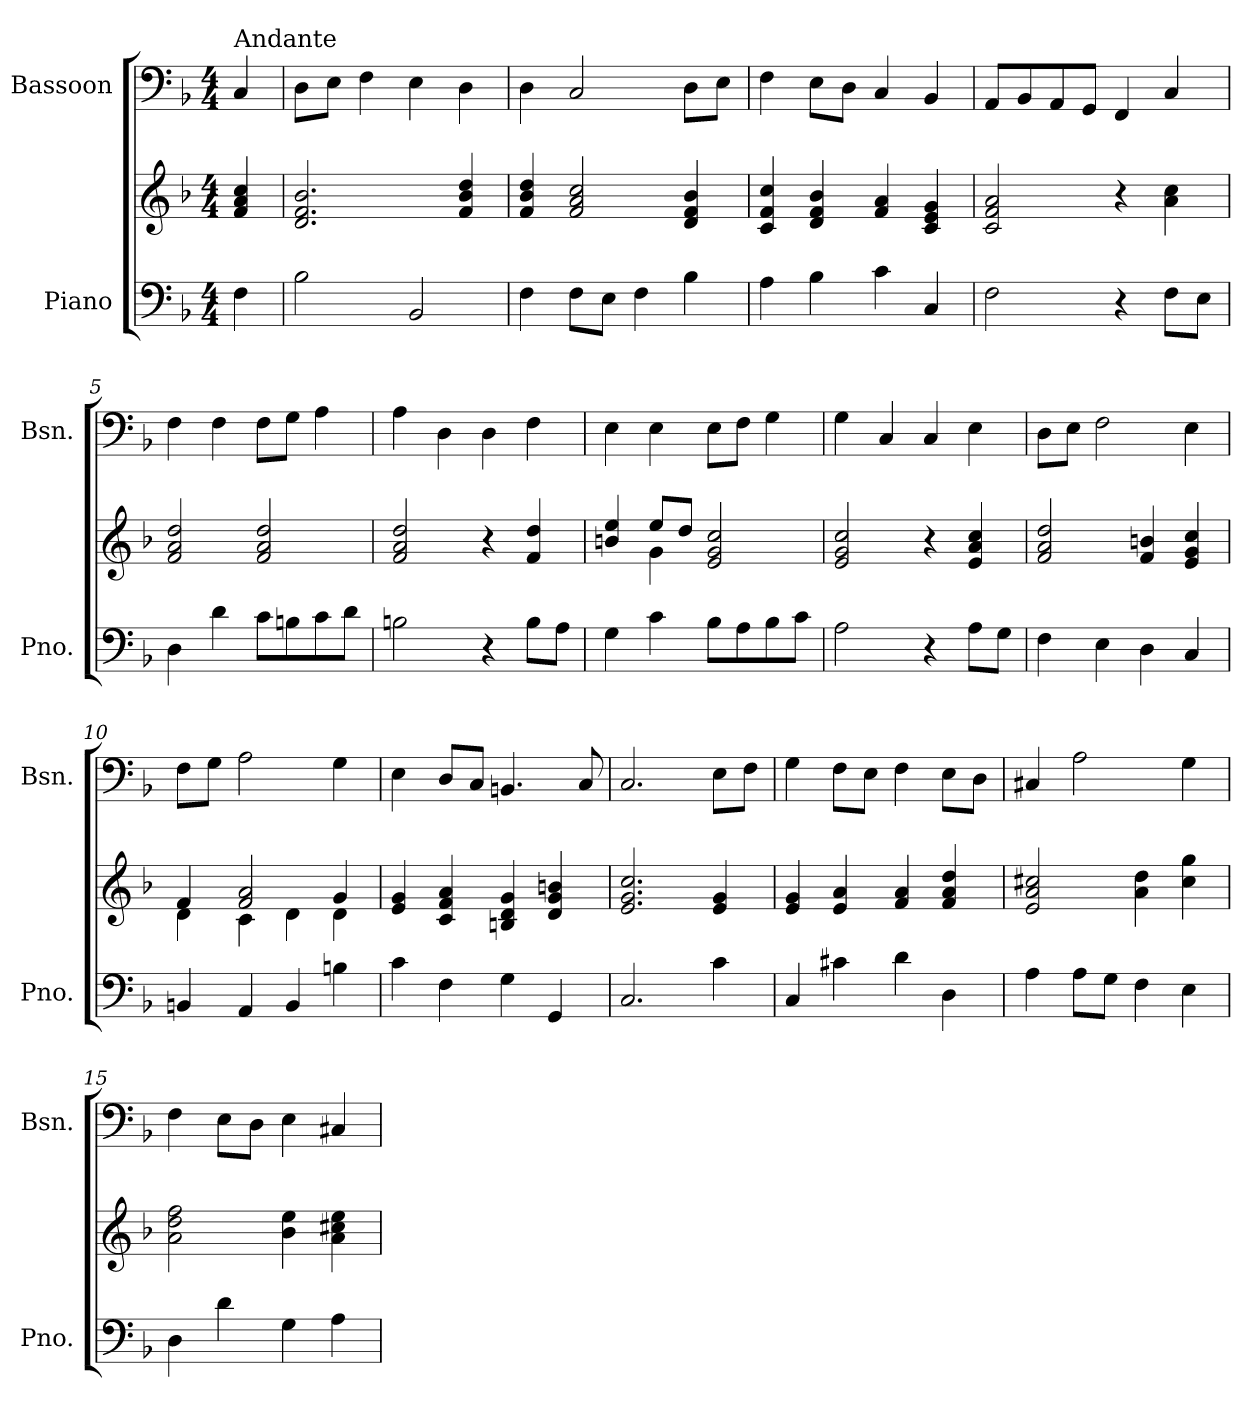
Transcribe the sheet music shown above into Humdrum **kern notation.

**kern	**kern	**kern
*part2	*part2	*part1
*staff3	*staff2	*staff1
*I"Piano	*	*I"Bassoon
*I'Pno.	*	*I'Bsn.
*clefF4	*clefG2	*clefF4
*k[b-]	*k[b-]	*k[b-]
*F:	*F:	*F:
*M4/4	*M4/4	*M4/4
=	=	=
!	!	!LO:TX:a:t=Andante
4F\	4f/ 4a/ 4cc/	4C/
=1	=1	=1
2B-\	2.d/ 2.f/ 2.b-/	8D\L
.	.	8E\J
.	.	4F\
2BB-/	.	4E\
.	4f/ 4b-/ 4dd/	4D\
=2	=2	=2
4F\	4f/ 4b-/ 4dd/	4D\
8F\L	2f/ 2a/ 2cc/	2C/
8E\J	.	.
4F\	.	.
4B-\	4d/ 4f/ 4b-/	8D\L
.	.	8E\J
=3	=3	=3
4A\	4c/ 4f/ 4cc/	4F\
4B-\	4d/ 4f/ 4b-/	8E\L
.	.	8D\J
4c\	4f/ 4a/	4C/
4C/	4c/ 4e/ 4g/	4BB-/
=4	=4	=4
2F\	2c/ 2f/ 2a/	8AA/L
.	.	8BB-/
.	.	8AA/
.	.	8GG/J
4r	4r	4FF/
8F\L	4a\ 4cc\	4C/
8E\J	.	.
=5	=5	=5
4D\	2f/ 2a/ 2dd/	4F\
4d\	.	4F\
8c\L	2f/ 2a/ 2dd/	8F\L
8Bn\	.	8G\J
8c\	.	4A\
8d\J	.	.
=6	=6	=6
2Bn\	2f/ 2a/ 2dd/	4A\
.	.	4D\
4r	4r	4D\
8B\L	4f/ 4dd/	4F\
8A\J	.	.
=7	=7	=7
*	*^	*
4G\	4bn/ 4ee/	4ryy	4E\
4c\	8ee/L	4g\	4E\
.	8dd/J	.	.
8B-\L	2e/ 2g/ 2cc/	2ryy	8E\L
8A\	.	.	8F\J
8B-\	.	.	4G\
8c\J	.	.	.
*	*v	*v	*
=8	=8	=8
2A\	2e/ 2g/ 2cc/	4G\
.	.	4C/
4r	4r	4C/
8A\L	4e/ 4a/ 4cc/	4E\
8G\J	.	.
!!LO:LB:g=z
=9	=9	=9
4F\	2f/ 2a/ 2dd/	8D\L
.	.	8E\J
4E\	.	2F\
4D\	4f/ 4bn/	.
4C/	4e/ 4g/ 4cc/	4E\
=10	=10	=10
*	*^	*
4BBn/	4f/	4d\	8F\L
.	.	.	8G\J
4AA/	2f/ 2a/	4c\	2A\
4BB/	.	4d\	.
4Bn\	4g/	4d\	4G\
*	*v	*v	*
=11	=11	=11
4c\	4e/ 4g/	4E\
4F\	4c/ 4f/ 4a/	8D/L
.	.	8C/J
4G\	4Bn/ 4d/ 4g/	4.BBn/
4GG/	4d/ 4g/ 4bn/	.
.	.	8C/
=12	=12	=12
2.C/	2.e/ 2.g/ 2.cc/	2.C/
4c\	4e/ 4g/	8E\L
.	.	8F\J
=13	=13	=13
4C/	4e/ 4g/	4G\
4c#X\	4e/ 4a/	8F\L
.	.	8E\J
4d\	4f/ 4a/	4F\
4D\	4f/ 4a/ 4dd/	8E\L
.	.	8D\J
=14	=14	=14
4A\	2e/ 2a/ 2cc#X/	4C#X/
8A\L	.	2A\
8G\J	.	.
4F\	4a\ 4dd\	.
4E\	4cc#\ 4gg\	4G\
=15	=15	=15
4D\	2a\ 2dd\ 2ff\	4F\
4d\	.	8E\L
.	.	8D\J
4G\	4b-\ 4ee\	4E\
4A\	4a\ 4cc#X\ 4ee\	4C#X/
=	=	=
*-	*-	*-
